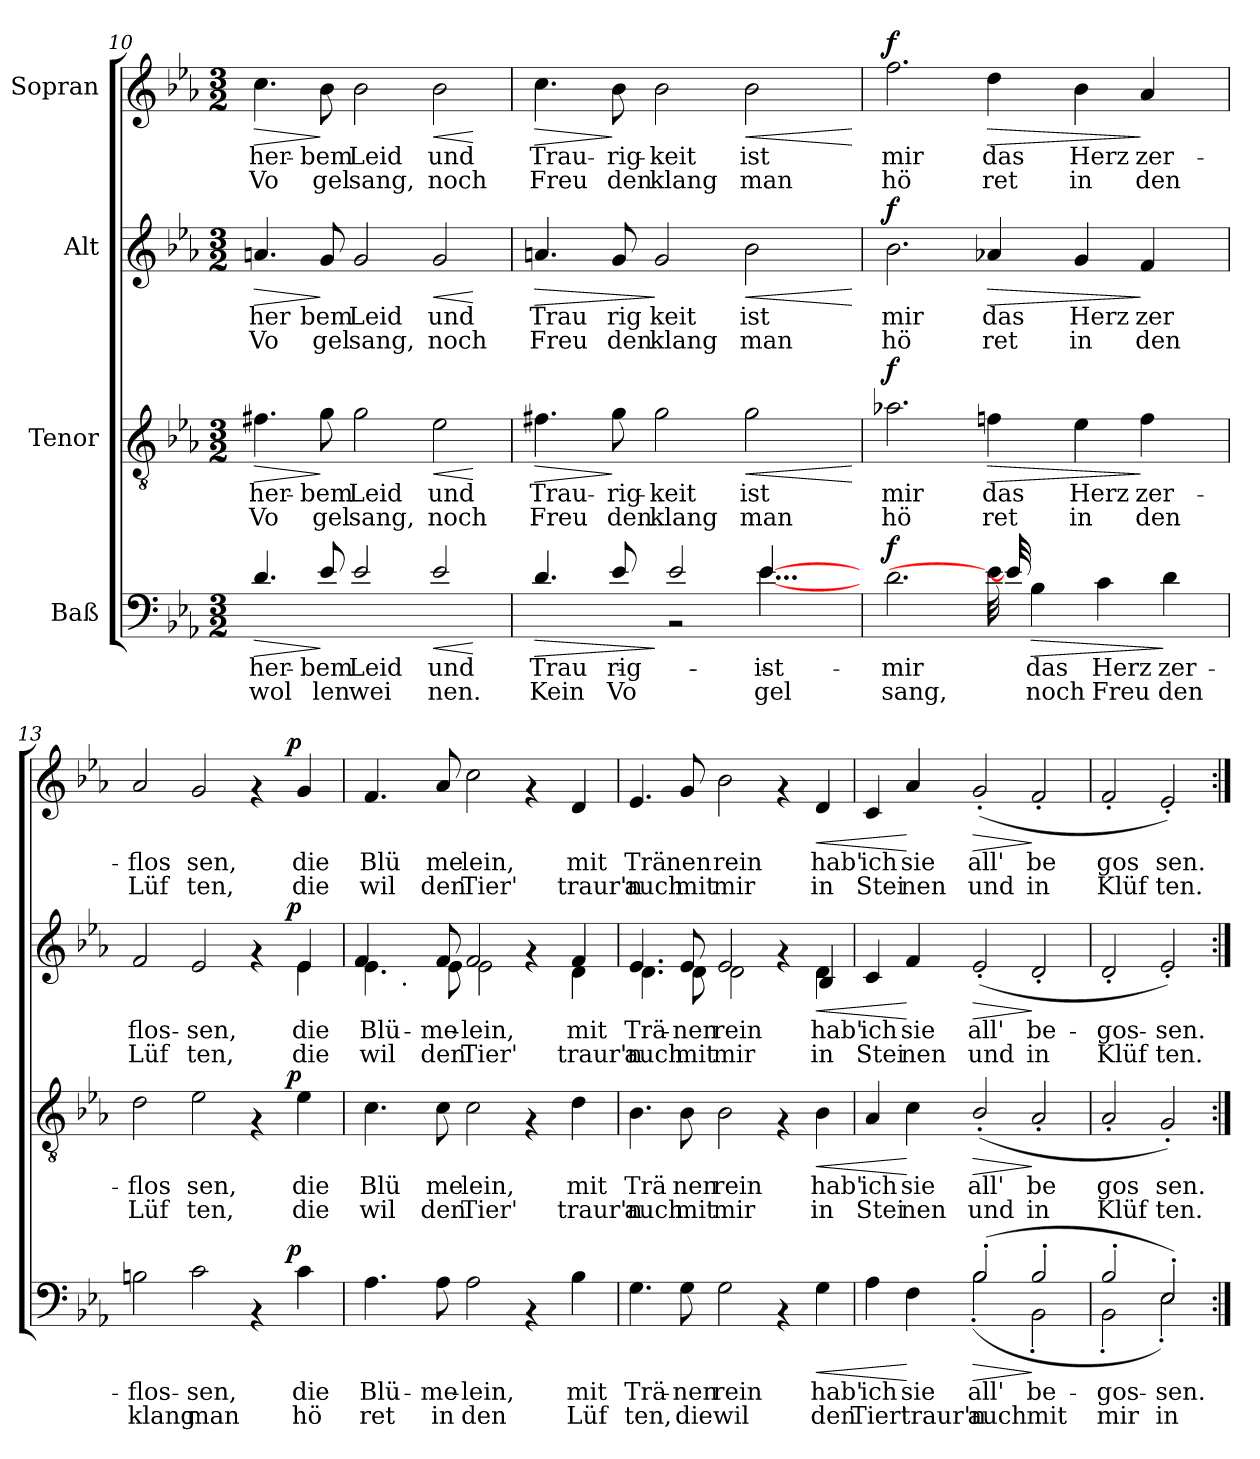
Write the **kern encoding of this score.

**kern	**text	**text	**dynam	**kern	**text	**text	**dynam	**kern	**text	**text	**dynam	**kern	**text	**text	**dynam
*part4	*part4	*part4	*part4	*part3	*part3	*part3	*part3	*part2	*part2	*part2	*part2	*part1	*part1	*part1	*part1
*staff4	*staff4	*staff4	*staff4	*staff3	*staff3	*staff3	*staff3	*staff2	*staff2	*staff2	*staff2	*staff1	*staff1	*staff1	*staff1
*I"Baß	*	*	*	*I"Tenor	*	*	*	*I"Alt	*	*	*	*I"Sopran	*	*	*
*clefF4	*	*	*	*clefGv2	*	*	*	*clefG2	*	*	*	*clefG2	*	*	*
*k[b-e-a-]	*	*	*	*k[b-e-a-]	*	*	*	*k[b-e-a-]	*	*	*	*k[b-e-a-]	*	*	*
*E-:	*	*	*	*E-:	*	*	*	*E-:	*	*	*	*E-:	*	*	*
*M3/2	*	*	*	*M3/2	*	*	*	*M3/2	*	*	*	*M3/2	*	*	*
=10	=10	=10	=10	=10	=10	=10	=10	=10	=10	=10	=10	=10	=10	=10	=10
!	!LO:LY:b:rj	!LO:LY:b:rj	!LO:HP:b	!	!LO:LY:b:rj	!LO:LY:b:rj	!LO:HP:b	!	!LO:LY:b:rj	!LO:LY:b:rj	!LO:HP:b	!	!LO:LY:b:rj	!LO:LY:b:rj	!LO:HP:b
4.d/	her-	wol	>	4.f#X\	her-	Vo	>	4.an/	her	Vo	>	4.cc\	her-	Vo	>
!	!LO:LY:b:rj	!LO:LY:b:rj	!	!	!LO:LY:b:rj	!LO:LY:b:rj	!	!	!LO:LY:b:rj	!LO:LY:b:rj	!	!	!LO:LY:b:rj	!LO:LY:b:rj	!
8e-/	-bem	len	]	8g\	-bem	gel	]	8g/	bem	gel	]	8b-\	-bem	gel	]
!	!LO:LY:b:rj	!LO:LY:b:rj	!	!	!LO:LY:b:rj	!LO:LY:b:rj	!	!	!LO:LY:b:rj	!LO:LY:b:rj	!	!	!LO:LY:b:rj	!LO:LY:b:rj	!
2e-/	Leid	wei	.	2g\	Leid	sang,	.	2g/	Leid	sang,	.	2b-\	Leid	sang,	.
!	!LO:LY:b:rj	!LO:LY:b:rj	!LO:HP:b	!	!LO:LY:b:rj	!LO:LY:b:rj	!LO:HP:b	!	!LO:LY:b:rj	!LO:LY:b:rj	!LO:HP:b	!	!LO:LY:b:rj	!LO:LY:b:rj	!LO:HP:b
2e-/	und	nen.	<	2e-\	und	noch	<	2g/	und	noch	<	2b-\	und	noch	<
.	.	.	[	.	.	.	[	.	.	.	[	.	.	.	[
=11	=11	=11	=11	=11	=11	=11	=11	=11	=11	=11	=11	=11	=11	=11	=11
!	!LO:LY:b:rj	!LO:LY:b:rj	!LO:HP:b	!	!LO:LY:b:rj	!LO:LY:b:rj	!LO:HP:b	!	!LO:LY:b:rj	!LO:LY:b:rj	!LO:HP:b	!	!LO:LY:b:rj	!LO:LY:b:rj	!LO:HP:b
*^	*	*	*	*	*	*	*	*	*	*	*	*	*	*	*
*	*^	*	*	*	*	*	*	*	*	*	*	*	*	*	*	*
*	*	*^	*	*	*	*	*	*	*	*	*	*	*	*	*	*	*
4.d/	4.ryy	32ryy	32ryy	Trau-	Kein	>	4.f#X\	Trau-	Freu	>	4.an/	Trau	Freu	>	4.cc\	Trau-	Freu	>
.	.	2ryy	2ryy	.	.	.	.	.	.	.	.	.	.	.	.	.	.	.
!	!	!	!	!LO:LY:b:rj	!LO:LY:b:rj	!	!	!LO:LY:b:rj	!LO:LY:b:rj	!	!	!LO:LY:b:rj	!LO:LY:b:rj	!	!	!LO:LY:b:rj	!LO:LY:b:rj	!
32ryy	8e-/	.	.	-rig-	Vo	.	8g\	-rig-	den	]	8g/	rig	den	.	8b-\	-rig-	den	]
1ryy	.	.	.	.	.	.	.	.	.	.	.	.	.	.	.	.	.	.
!	!	!	!	!	!	!	!	!LO:LY:b:rj	!LO:LY:b:rj	!	!	!LO:LY:b:rj	!LO:LY:b:rj	!	!	!LO:LY:b:rj	!LO:LY:b:rj	!
.	2ryy	.	.	.	.	]	2g\	-keit	klang	.	2g/	keit	klang	]	2b-\	-keit	klang	.
.	.	2e-/	2r	.	.	.	.	.	.	.	.	.	.	.	.	.	.	.
!	!	!	!	!	!	!	!	!LO:LY:b:rj	!LO:LY:b:rj	!LO:HP:b	!	!LO:LY:b:rj	!LO:LY:b:rj	!LO:HP:b	!	!LO:LY:b:rj	!LO:LY:b:rj	!LO:HP:b
.	32ryy	.	.	.	.	.	2g\	ist	man	<	2b-\	ist	man	<	2b-\	ist	man	<
!	!	!	!	!LO:LY:b:rj	!LO:LY:b:rj	!	!	!	!	!	!	!	!	!	!	!	!	!
.	[4...e-\	[4...e-/	4..ryy	-ist	gel	[ [	.	.	.	.	.	.	.	.	.	.	.	.
16.ryy	.	.	.	.	.	.	.	.	.	.	.	.	.	.	.	.	.	.
.	.	.	32ryy	.	.	.	.	.	.	.	.	.	.	.	.	.	.	.
*v	*v	*v	*v	*	*	*	*	*	*	*	*	*	*	*	*	*	*	*
.	.	.	.	.	.	.	[	.	.	.	[	.	.	.	[
=12	=12	=12	=12	=12	=12	=12	=12	=12	=12	=12	=12	=12	=12	=12	=12
!	!LO:LY:b:rj	!LO:LY:b:rj	!LO:DY:a	!	!LO:LY:b:rj	!LO:LY:b:rj	!LO:DY:a	!	!LO:LY:b:rj	!LO:LY:b:rj	!LO:DY:a	!	!LO:LY:b:rj	!LO:LY:b:rj	!LO:DY:a
2.d\	mir	sang,	f	2.a-X\	mir	hö	f	2.b-\	mir	hö	f	2.ff\	mir	hö	f
!	!	!	!	!	!LO:LY:b:rj	!LO:LY:b:rj	!LO:HP:b	!	!LO:LY:b:rj	!LO:LY:b:rj	!LO:HP:b	!	!LO:LY:b:rj	!LO:LY:b:rj	!LO:HP:b
32e-\]	.	.	.	4fn\	das	ret	>	4a-X/	das	ret	>	4dd\	das	ret	>
32e-/]	.	.	.	.	.	.	.	.	.	.	.	.	.	.	.
!	!LO:LY:b:rj	!LO:LY:b:rj	!LO:HP:b	!	!	!	!	!	!	!	!	!	!	!	!
4B-\	das	noch	>	.	.	.	.	.	.	.	.	.	.	.	.
!	!	!	!	!	!LO:LY:b:rj	!LO:LY:b:rj	!	!	!LO:LY:b:rj	!LO:LY:b:rj	!	!	!LO:LY:b:rj	!LO:LY:b:rj	!
.	.	.	.	4e-\	Herz	in	.	4g/	Herz	in	.	4b-\	Herz	in	.
!	!LO:LY:b:rj	!LO:LY:b:rj	!	!	!	!	!	!	!	!	!	!	!	!	!
4c\	Herz	Freu	.	.	.	.	.	.	.	.	.	.	.	.	.
!	!	!	!	!	!LO:LY:b:rj	!LO:LY:b:rj	!	!	!LO:LY:b:rj	!LO:LY:b:rj	!	!	!LO:LY:b:rj	!LO:LY:b:rj	!
.	.	.	.	4f\	zer-	den	]	4f/	zer	den	]	4a-/	zer-	den	]
!	!LO:LY:b:rj	!LO:LY:b:rj	!	!	!	!	!	!	!	!	!	!	!	!	!
4d\	zer-	den	]	.	.	.	.	.	.	.	.	.	.	.	.
.	.	.	.	16ryy	.	.	.	16ryy	.	.	.	16ryy	.	.	.
!!LO:PB:g=z
=13	=13	=13	=13	=13	=13	=13	=13	=13	=13	=13	=13	=13	=13	=13	=13
!	!LO:LY:b:rj	!LO:LY:b:rj	!	!	!LO:LY:b:rj	!LO:LY:b:rj	!	!	!LO:LY:b:rj	!LO:LY:b:rj	!	!	!LO:LY:b:rj	!LO:LY:b:rj	!
*^	*	*	*	*^	*	*	*	*^	*	*	*	*^	*	*	*
*	*	*	*	*	*	*	*	*	*	*	*^	*	*	*	*	*	*	*	*
2Bn\	1ryy	-flos-	klang	.	2d\	1ryy	-flos	Lüf	.	2f/	1ryy	1ryy	flos-	Lüf	.	2a-/	1ryy	-flos	Lüf	.
!	!	!LO:LY:b:rj	!LO:LY:b:rj	!	!	!	!LO:LY:b:rj	!LO:LY:b:rj	!	!	!	!	!LO:LY:b:rj	!LO:LY:b:rj	!	!	!	!LO:LY:b:rj	!LO:LY:b:rj	!
2c\	.	-sen,	man	.	2e-\	.	sen,	ten,	.	2e-/	.	.	-sen,	ten,	.	2g/	.	sen,	ten,	.
4rAA	8..ryy	.	.	.	4rF	8..ryy	.	.	.	4rf	4ryy	8..ryy	.	.	.	4rf	8..ryy	.	.	.
!	!	!	!	!LO:DY:a	!	!	!	!	!LO:DY:a	!	!	!	!	!	!LO:DY:a	!	!	!	!	!LO:DY:a
.	4ryy	.	.	p	.	4ryy	.	.	p	.	.	4ryy	.	.	p	.	4ryy	.	.	p
!	!	!LO:LY:b:rj	!LO:LY:b:rj	!	!	!	!LO:LY:b:rj	!LO:LY:b:rj	!	!	!	!	!LO:LY:b:rj	!LO:LY:b:rj	!	!	!	!LO:LY:b:rj	!LO:LY:b:rj	!
4c\	.	die	hö	.	4e-\	.	die	die	.	4e-/	4e-\	.	die	die	.	4g/	.	die	die	.
.	32ryy	.	.	.	.	32ryy	.	.	.	.	.	32ryy	.	.	.	.	32ryy	.	.	.
=14	=14	=14	=14	=14	=14	=14	=14	=14	=14	=14	=14	=14	=14	=14	=14	=14	=14	=14	=14	=14
!	!	!LO:LY:b:rj	!LO:LY:b:rj	!	!	!	!LO:LY:b:rj	!LO:LY:b:rj	!	!	!	!	!LO:LY:b:rj	!LO:LY:b:rj	!	!	!	!LO:LY:b:rj	!LO:LY:b:rj	!
*v	*v	*	*	*	*	*	*	*	*	*	*	*	*	*	*	*v	*v	*	*	*
*	*	*	*	*v	*v	*	*	*	*	*	*	*	*	*	*	*	*	*
4.A-\	Blü-	ret	.	4.c\	Blü	wil	.	4.e-\	4f/	8..ryy	Blü-	wil	.	4.f/	Blü	wil	.
!	!	!	!	!	!	!	!	!	!	!LO:TX:b:t=.	!	!	!	!	!	!	!
.	.	.	.	.	.	.	.	.	.	1ryy	.	.	.	.	.	.	.
.	.	.	.	.	.	.	.	.	8ryy	.	.	.	.	.	.	.	.
!	!LO:LY:b:rj	!LO:LY:b:rj	!	!	!LO:LY:b:rj	!LO:LY:b:rj	!	!	!	!	!LO:LY:b:rj	!LO:LY:b:rj	!	!	!LO:LY:b:rj	!LO:LY:b:rj	!
8A-\	-me-	in	.	8c\	me	den	.	8f/	8e-\	.	-me-	den	.	8a-/	me	den	.
!	!LO:LY:b:rj	!LO:LY:b:rj	!	!	!LO:LY:b:rj	!LO:LY:b:rj	!	!	!	!	!LO:LY:b:rj	!LO:LY:b:rj	!	!	!LO:LY:b:rj	!LO:LY:b:rj	!
2A-\	-lein,	den	.	2c\	lein,	Tier'	.	2f/	2e-\	.	-lein,	Tier'	.	2cc\	lein,	Tier'	.
4rAA	.	.	.	4rF	.	.	.	4rf	4ryy	.	.	.	.	4rf	.	.	.
.	.	.	.	.	.	.	.	.	.	4ryy	.	.	.	.	.	.	.
!	!LO:LY:b:rj	!LO:LY:b:rj	!	!	!LO:LY:b:rj	!LO:LY:b:rj	!	!	!	!	!LO:LY:b:rj	!LO:LY:b:rj	!	!	!LO:LY:b:rj	!LO:LY:b:rj	!
4B-\	mit	Lüf	.	4d\	mit	traur'n	.	4f/	4d\	.	mit	traur'n	.	4d/	mit	traur'n	.
.	.	.	.	.	.	.	.	.	.	32ryy	.	.	.	.	.	.	.
=15	=15	=15	=15	=15	=15	=15	=15	=15	=15	=15	=15	=15	=15	=15	=15	=15	=15
!	!LO:LY:b:rj	!LO:LY:b:rj	!	!	!LO:LY:b:rj	!LO:LY:b:rj	!	!	!	!	!LO:LY:b:rj	!LO:LY:b:rj	!	!	!LO:LY:b:rj	!LO:LY:b:rj	!
*	*	*	*	*	*	*	*	*	*v	*v	*	*	*	*	*	*	*
4.G\	Trä-	ten,	.	4.B-\	Trä	auch	.	4.e-/	4.d\	Trä-	auch	.	4.e-/	Trä	auch	.
!	!LO:LY:b:rj	!LO:LY:b:rj	!	!	!LO:LY:b:rj	!LO:LY:b:rj	!	!	!	!LO:LY:b:rj	!LO:LY:b:rj	!	!	!LO:LY:b:rj	!LO:LY:b:rj	!
8G\	-nen	die	.	8B-\	nen	mit	.	8e-/	8d\	-nen	mit	.	8g/	nen	mit	.
!	!LO:LY:b:rj	!LO:LY:b:rj	!	!	!LO:LY:b:rj	!LO:LY:b:rj	!	!	!	!LO:LY:b:rj	!LO:LY:b:rj	!	!	!LO:LY:b:rj	!LO:LY:b:rj	!
2G\	rein	wil	.	2B-\	rein	mir	.	2e-/	2d\	rein	mir	.	2b-\	rein	mir	.
4rAA	.	.	.	4rF	.	.	.	4rf	4ryy	.	.	.	4rf	.	.	.
!	!LO:LY:b:rj	!LO:LY:b:rj	!LO:HP:b	!	!LO:LY:b:rj	!LO:LY:b:rj	!LO:HP:b	!	!	!LO:LY:b:rj	!LO:LY:b:rj	!LO:HP:b	!	!LO:LY:b:rj	!LO:LY:b:rj	!LO:HP:b
4G\	hab'	den	<	4B-\	hab'	in	<	4d\	4B-/	hab'	in	<	4d/	hab'	in	<
=16	=16	=16	=16	=16	=16	=16	=16	=16	=16	=16	=16	=16	=16	=16	=16	=16
!	!LO:LY:b:rj	!LO:LY:b:rj	!	!	!LO:LY:b:rj	!LO:LY:b:rj	!	!	!	!LO:LY:b:rj	!LO:LY:b:rj	!	!	!LO:LY:b:rj	!LO:LY:b:rj	!
*^	*	*	*	*	*	*	*	*v	*v	*	*	*	*	*	*	*
4A-\	2ryy	ich	Tier'	.	4A-/	ich	Stei	.	4c/	ich	Stei	.	4c/	ich	Stei	.
!	!	!LO:LY:b:rj	!LO:LY:b:rj	!	!	!LO:LY:b:rj	!LO:LY:b:rj	!	!	!LO:LY:b:rj	!LO:LY:b:rj	!	!	!LO:LY:b:rj	!LO:LY:b:rj	!
4F\	.	sie	traur'n	[	4c\	sie	nen	[	4f/	sie	nen	[	4a-/	sie	nen	[
!	!	!LO:LY:b:rj	!LO:LY:b:rj	!LO:HP:b	!	!LO:LY:b:rj	!LO:LY:b:rj	!LO:HP:b	!	!LO:LY:b:rj	!LO:LY:b:rj	!LO:HP:b	!	!LO:LY:b:rj	!LO:LY:b:rj	!LO:HP:b
(>2B-'>/	(<2B-'<\	all'	auch	>	(<2B-'>/	all'	und	>	(<2e-'</	all'	und	>	(<2g'</	all'	und	>
!	!	!LO:LY:b:rj	!LO:LY:b:rj	!	!	!LO:LY:b:rj	!LO:LY:b:rj	!	!	!LO:LY:b:rj	!LO:LY:b:rj	!	!	!LO:LY:b:rj	!LO:LY:b:rj	!
2B-'>/	2BB-'<\	be-	mit	]	2A-'</	be	in	]	2d'</	be-	in	]	2f'</	be	in	]
=17	=17	=17	=17	=17	=17	=17	=17	=17	=17	=17	=17	=17	=17	=17	=17	=17
!	!	!LO:LY:b:rj	!LO:LY:b:rj	!	!	!LO:LY:b:rj	!LO:LY:b:rj	!	!	!LO:LY:b:rj	!LO:LY:b:rj	!	!	!LO:LY:b:rj	!LO:LY:b:rj	!
2B-'>/	2BB-'<\	-gos-	mir	.	2A-'</	gos	Klüf	.	2d'</	-gos-	Klüf	.	2f'</	gos	Klüf	.
!	!	!LO:LY:b:rj	!LO:LY:b:rj	!	!	!LO:LY:b:rj	!LO:LY:b:rj	!	!	!LO:LY:b:rj	!LO:LY:b:rj	!	!	!LO:LY:b:rj	!LO:LY:b:rj	!
2E-'>/)	2E-'<\)	-sen.	in	.	2G'</)	sen.	ten.	.	2e-'</)	-sen.	ten.	.	2e-'</)	sen.	ten.	.
*v	*v	*	*	*	*	*	*	*	*	*	*	*	*	*	*	*
=:|!	=:|!	=:|!	=:|!	=:|!	=:|!	=:|!	=:|!	=:|!	=:|!	=:|!	=:|!	=:|!	=:|!	=:|!	=:|!
*-	*-	*-	*-	*-	*-	*-	*-	*-	*-	*-	*-	*-	*-	*-	*-
